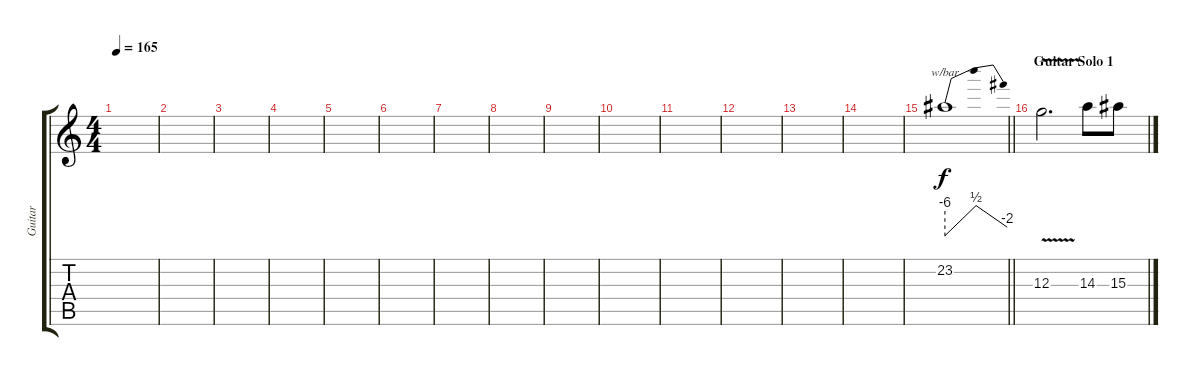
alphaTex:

\track ("Guitar" "Guitar") {instrument overdrivenguitar}
\staff {score tabs}
\tuning (E4 B3 G3 D3 A2 E2) {hide}
\ts (4 4)
\tempo 165
\clef g2
\ks c
|
|
|
|
|
|
|
|
|
|
|
|
|
|
\barLineRight lightlight
23.2.1{tbe (dip default 0 -24 2 2 10 2 60 -8)} |
\section ("" "Guitar Solo 1")
12.3{v}.2{d} 14.3.8 15.3.8
